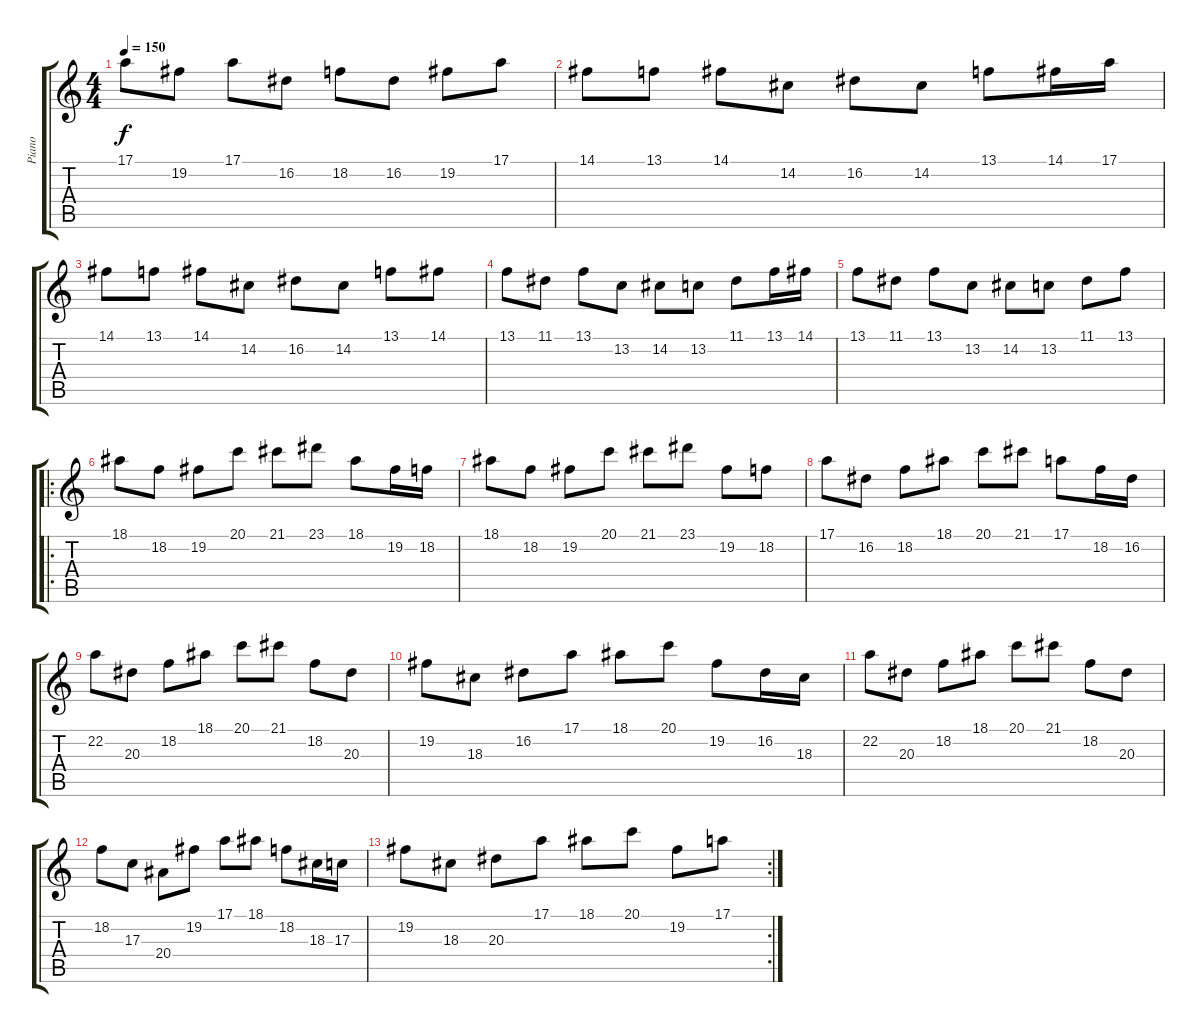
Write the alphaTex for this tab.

\track ("Piano" "Piano") {instrument acousticgrandpiano}
\staff {score tabs}
\tuning (E4 B3 G3 D3 A2 E2) {hide}
\ts (4 4)
\tempo 150
\clef g2
\ks c
17.1.8{dy f} 19.2.8 17.1.8 16.2.8 18.2.8 16.2.8 19.2.8 17.1.8 |
14.1.8 13.1.8 14.1.8 14.2.8 16.2.8 14.2.8 13.1.8 14.1.16 17.1.16 |
14.1.8 13.1.8 14.1.8 14.2.8 16.2.8 14.2.8 13.1.8 14.1.8 |
13.1.8 11.1.8 13.1.8 13.2.8 14.2.8 13.2.8 11.1.8 13.1.16 14.1.16 |
13.1.8 11.1.8 13.1.8 13.2.8 14.2.8 13.2.8 11.1.8 13.1.8 |
\ro
18.1.8 18.2.8 19.2.8 20.1.8 21.1.8 23.1.8 18.1.8 19.2.16 18.2.16 |
18.1.8 18.2.8 19.2.8 20.1.8 21.1.8 23.1.8 19.2.8 18.2.8 |
17.1.8 16.2.8 18.2.8 18.1.8 20.1.8 21.1.8 17.1.8 18.2.16 16.2.16 |
22.2.8 20.3.8 18.2.8 18.1.8 20.1.8 21.1.8 18.2.8 20.3.8 |
19.2.8 18.3.8 16.2.8 17.1.8 18.1.8 20.1.8 19.2.8 16.2.16 18.3.16 |
22.2.8 20.3.8 18.2.8 18.1.8 20.1.8 21.1.8 18.2.8 20.3.8 |
18.2.8 17.3.8 20.4.8 19.2.8 17.1.8 18.1.8 18.2.8 18.3.16 17.3.16 |
\rc 2
19.2.8 18.3.8 20.3.8 17.1.8 18.1.8 20.1.8 19.2.8 17.1.8
